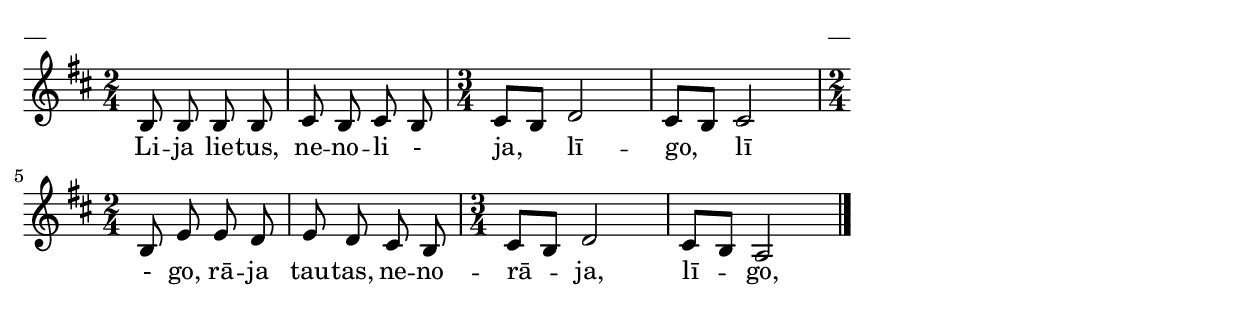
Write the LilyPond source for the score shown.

\version "2.13.16"
%\header {
%    title = "Lija lietus nenolija",AA lapas, Jāņi
%}
\paper {
line-width = 14\cm
left-margin = 0.4\cm
between-system-padding = 0.1\cm
between-system-space = 0.1\cm
}
\layout {
indent = #0
ragged-last = ##f
}

voiceA = \relative c' {
\clef "treble"
\key d \major
\time 2/4
b8 b b b |
cis8 b cis b |
\time 3/4 
cis8[ b] d2 |
cis8[ b] cis2 |
\time 2/4
b8 e e d |
e8 d cis b |
\time 3/4 
cis8[ b] d2 |
cis8[ b] a2 |
\bar "|."
} 

lyricA = \lyricmode {
Li -- ja lie -- tus, ne -- no -- li - ja, lī -- go, lī - go,
rā -- ja tau -- tas, ne -- no -- rā -- ja, lī -- go, lī -- go
} 

fullScore = <<
\new Staff {
<<
\new Voice = "voiceA" { \oneVoice \autoBeamOff \voiceA }
\lyricsto "voiceA" \new Lyrics \lyricA
>>
}
>>

\score {
\fullScore
\header { piece = "__" opus = "__" }
}
\markup { \with-color #(x11-color 'white) \sans \smaller "__" }
\score {
\unfoldRepeats
\fullScore
\midi {
\context { \Staff \remove "Staff_performer" }
\context { \Voice \consists "Staff_performer" }
}
}


